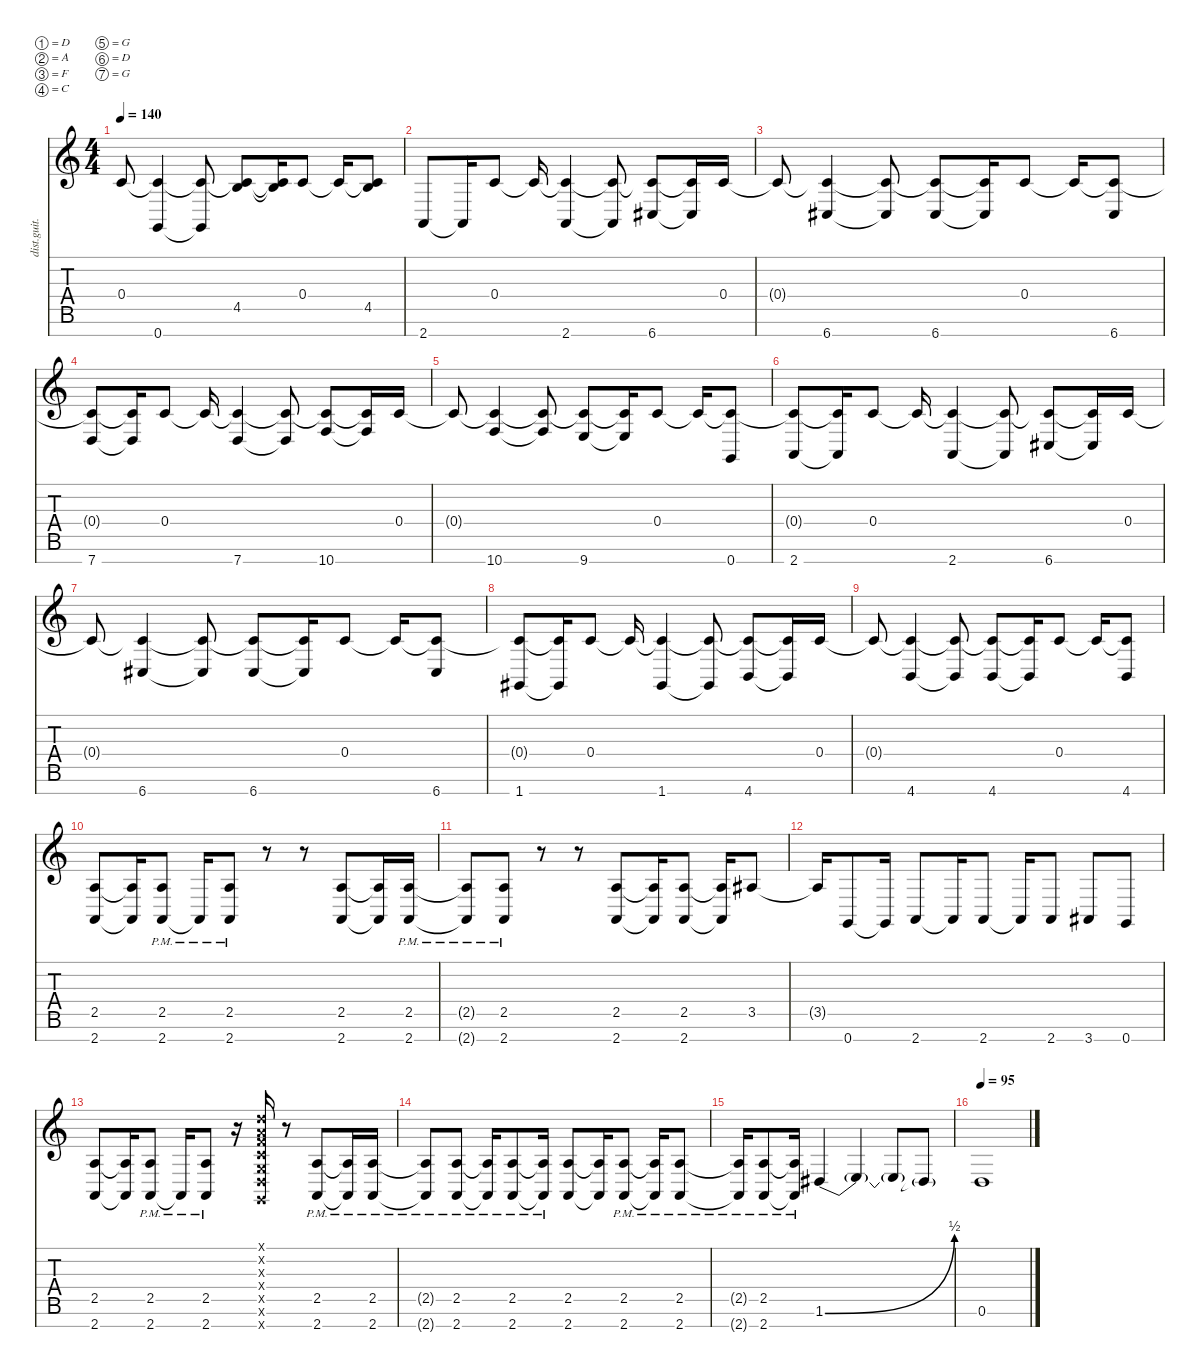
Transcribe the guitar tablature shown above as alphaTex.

\defaultSystemsLayout 4
\hideDynamics
\bracketExtendMode nobrackets
\otherSystemsTrackNameOrientation horizontal
\track ("Distortion Guitar" "dist.guit.") {instrument distortionguitar}
\staff {score tabs}
\tuning (D4 A3 F3 C3 G2 D2 G1)
\ts (4 4)
\tempo 140
\clef g2
\ks c
0.4{t}.8{dy mf beam Up} (0.4{t} 0.7).4{beam Up} (0.4{t} 0.7{t}).8{beam Up} (4.5 0.4{t}).8{beam Up} (4.5{t} 0.4{t}).16{beam Up} 0.4.8{beam Up} 0.4{t}.16{beam Up} (4.5 0.4{t}).8{beam Up} |
2.7.8{beam Up} 2.7{t}.16{beam Up} 0.4.8{beam Up} 0.4{t}.16{beam Up} (2.7 0.4{t}).4{beam Up} (0.4{t} 2.7{t}).8{beam Up} (6.7{acc #} 0.4{t}).8{beam Up} (6.7{t acc #} 0.4{t}).16{beam Up} 0.4.16{beam Up} |
0.4{t}.8{beam Up} (6.7{acc #} 0.4{t}).4{beam Up} (6.7{t acc #} 0.4{t}).8{beam Up} (6.7{acc #} 0.4{t}).8{beam Up} (6.7{t acc #} 0.4{t}).16{beam Up} 0.4.8{beam Up} 0.4{t}.16{beam Up} (6.7{acc #} 0.4{t}).8{beam Up} |
(7.7 0.4{t}).8{beam Up} (7.7{t} 0.4{t}).16{beam Up} 0.4.8{beam Up} 0.4{t}.16{beam Up} (7.7 0.4{t}).4{beam Up} (7.7{t} 0.4{t}).8{beam Up} (10.7 0.4{t}).8{beam Up} (10.7{t} 0.4{t}).16{beam Up} 0.4.16{beam Up} |
0.4{t}.8{beam Up} (10.7 0.4{t}).4{beam Up} (10.7{t} 0.4{t}).8{beam Up} (9.7 0.4{t}).8{beam Up} (9.7{t} 0.4{t}).16{beam Up} 0.4.8{beam Up} 0.4{t}.16{beam Up} (0.7 0.4{t}).8{beam Up} |
(2.7 0.4{t}).8{beam Up} (2.7{t} 0.4{t}).16{beam Up} 0.4.8{beam Up} 0.4{t}.16{beam Up} (2.7 0.4{t}).4{beam Up} (2.7{t} 0.4{t}).8{beam Up} (6.7{acc #} 0.4{t}).8{beam Up} (6.7{t acc #} 0.4{t}).16{beam Up} 0.4.16{beam Up} |
0.4{t}.8{beam Up} (6.7{acc #} 0.4{t}).4{beam Up} (6.7{t acc #} 0.4{t}).8{beam Up} (6.7{acc #} 0.4{t}).8{beam Up} (6.7{t acc #} 0.4{t}).16{beam Up} 0.4.8{beam Up} 0.4{t}.16{beam Up} (6.7{acc #} 0.4{t}).8{beam Up} |
(1.7{acc #} 0.4{t}).8{beam Up} (1.7{t acc #} 0.4{t}).16{beam Up} 0.4.8{beam Up} 0.4{t}.16{beam Up} (1.7{acc #} 0.4{t}).4{beam Up} (1.7{t acc #} 0.4{t}).8{beam Up} (4.7 0.4{t}).8{beam Up} (4.7{t} 0.4{t}).16{beam Up} 0.4.16{beam Up} |
0.4{t}.8{beam Up} (0.4{t} 4.7).4{beam Up} (0.4{t} 4.7{t}).8{beam Up} (0.4{t} 4.7).8{beam Up} (0.4{t} 4.7{t}).16{beam Up} 0.4.8{beam Up} 0.4{t}.16{beam Up} (0.4{t} 4.7).8{beam Up} |
(2.7 2.5).8{beam Up} (2.7{t} 2.5{t}).16{beam Up} (2.7{pm} 2.5{pm}).8{beam Up} 2.7{pm t}.16{beam Up} (2.7{pm} 2.5{pm}).8{beam Up} r.8{beam Up} r.8{beam Up} (2.7 2.5).8{beam Up} (2.7{t} 2.5{t}).16{beam Up} (2.7{pm} 2.5{pm}).16{beam Up} |
(2.7{pm t} 2.5{pm t}).8{beam Up} (2.7{pm} 2.5{pm}).8{beam Up} r.8{beam Up} r.8{beam Up} (2.7 2.5).8{beam Up} (2.7{t} 2.5{t}).16{beam Up} (2.7 2.5).8{beam Up} (2.7{t} 2.5{t}).16{beam Up} 3.5{acc #}.8{beam Up} |
3.5{t acc #}.16{beam Up} 0.7.8{beam Up} 0.7{t}.16{beam Up} 2.7.8{beam Up} 2.7{t}.16{beam Up} 2.7.8{beam Up} 2.7{t}.16{beam Up} 2.7.8{beam Up} 3.7{acc #}.8{beam Up} 0.7.8{beam Up} |
(2.7 2.5).8{beam Up} (2.7{t} 2.5{t}).16{beam Up} (2.7{pm} 2.5{pm}).8{beam Up} 2.7{pm t}.16{beam Up} (2.7{pm} 2.5{pm}).8{beam Up} r.16{beam Up} (0.1{x} 0.2{x} 0.3{x} 0.4{x} 0.5{x} 0.6{x} 0.7{x}).16{beam Up} r.8{beam Up} (2.7{pm} 2.5{pm}).8{beam Up} (2.7{pm t} 2.5{pm t}).16{beam Up} (2.7{pm} 2.5{pm}).16{beam Up} |
(2.7{pm t} 2.5{pm t}).8{beam Up} (2.7{pm} 2.5{pm}).8{beam Up} (2.7{pm t} 2.5{pm t}).16{beam Up} (2.5{pm} 2.7{pm}).8{beam Up} (2.5{pm t} 2.7{pm t}).16{beam Up} (2.7 2.5).8{beam Up} (2.7{t} 2.5{t}).16{beam Up} (2.5{pm} 2.7{pm}).8{beam Up} (2.5{pm t} 2.7{pm t}).16{beam Up} (2.7{pm} 2.5{pm}).8{beam Up} |
(2.7{pm t} 2.5{pm t}).16{beam Up} (2.7{pm} 2.5{pm}).8{beam Up} (2.7{pm t} 2.5{pm t}).16{beam Up} 1.6{be (bend 0 0 15 2) acc #}.4{beam Up} 1.6{t}.4{beam Up} 1.6{t}.8{beam Up} 1.6{t acc #}.8{beam Up} |
\tempo 95
0.6.1{beam Up}
